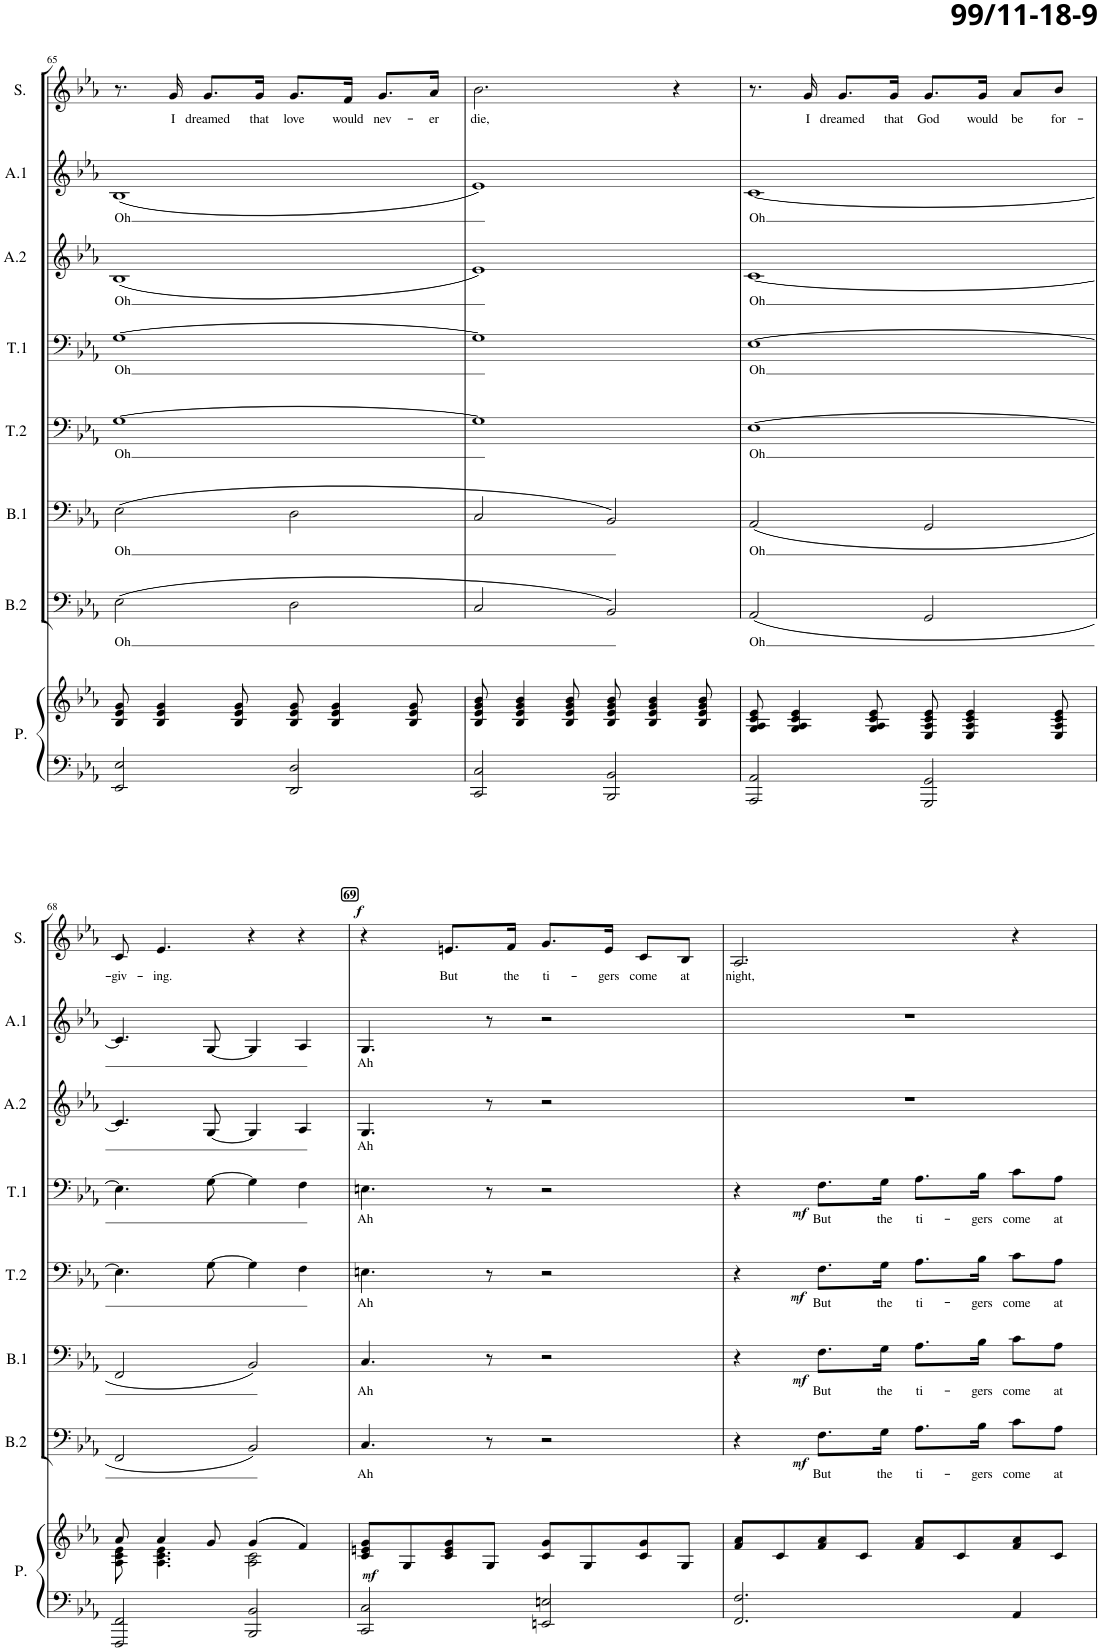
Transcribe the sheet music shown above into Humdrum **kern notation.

**kern	**kern	**dynam	**kern	**text	**dynam	**kern	**text	**dynam	**kern	**text	**dynam	**kern	**text	**dynam	**kern	**text	**kern	**text	**kern	**text	**dynam
*part8	*part8	*part8	*part7	*part7	*part7	*part6	*part6	*part6	*part5	*part5	*part5	*part4	*part4	*part4	*part3	*part3	*part2	*part2	*part1	*part1	*part1
*staff9	*staff8	*staff8/9	*staff7	*staff7	*staff7	*staff6	*staff6	*staff6	*staff5	*staff5	*staff5	*staff4	*staff4	*staff4	*staff3	*staff3	*staff2	*staff2	*staff1	*staff1	*staff1
*I"Piano	*	*	*I"Bass 2	*	*	*I"Bass 1	*	*	*I"Tenor 2	*	*	*I"Tenor 1	*	*	*I"Alto 2	*	*I"Alto 1	*	*I"Soprano	*	*
*I'P.	*	*	*I'B.2	*	*	*I'B.1	*	*	*I'T.2	*	*	*I'T.1	*	*	*I'A.2	*	*I'A.1	*	*I'S.	*	*
!!LO:PB:g=z
*clefF4	*clefG2	*	*clefF4	*	*	*clefF4	*	*	*clefF4	*	*	*clefF4	*	*	*clefG2	*	*clefG2	*	*clefG2	*	*
*k[b-e-a-]	*k[b-e-a-]	*	*k[b-e-a-]	*	*	*k[b-e-a-]	*	*	*k[b-e-a-]	*	*	*k[b-e-a-]	*	*	*k[b-e-a-]	*	*k[b-e-a-]	*	*k[b-e-a-]	*	*
*M4/4	*M4/4	*	*M4/4	*	*	*M4/4	*	*	*M4/4	*	*	*M4/4	*	*	*M4/4	*	*M4/4	*	*M4/4	*	*
=65	=65	=65	=65	=65	=65	=65	=65	=65	=65	=65	=65	=65	=65	=65	=65	=65	=65	=65	=65	=65	=65
!	!	!	!	!LO:LY:b	!	!	!LO:LY:b	!	!	!LO:LY:b	!	!	!LO:LY:b	!	!	!LO:LY:b	!	!LO:LY:b	!	!	!
2EE-/ 2E-/	8B-/ 8e-/ 8g/	.	(2E-\	Oh	.	(2E-\	Oh	.	[1G	Oh	.	[1G	Oh	.	(1B-	Oh	(1B-	Oh	8.r	.	.
.	4B-/ 4e-/ 4g/	.	.	.	.	.	.	.	.	.	.	.	.	.	.	.	.	.	.	.	.
!	!	!	!	!	!	!	!	!	!	!	!	!	!	!	!	!	!	!	!	!LO:LY:b	!
.	.	.	.	.	.	.	.	.	.	.	.	.	.	.	.	.	.	.	16g/	I	.
!	!	!	!	!	!	!	!	!	!	!	!	!	!	!	!	!	!	!	!	!LO:LY:b	!
.	.	.	.	.	.	.	.	.	.	.	.	.	.	.	.	.	.	.	8.g/L	dreamed	.
.	8B-/ 8e-/ 8g/	.	.	.	.	.	.	.	.	.	.	.	.	.	.	.	.	.	.	.	.
!	!	!	!	!	!	!	!	!	!	!	!	!	!	!	!	!	!	!	!	!LO:LY:b	!
.	.	.	.	.	.	.	.	.	.	.	.	.	.	.	.	.	.	.	16g/Jk	that	.
!	!	!	!	!	!	!	!	!	!	!	!	!	!	!	!	!	!	!	!	!LO:LY:b	!
2DD/ 2D/	8B-/ 8e-/ 8g/	.	2D\	.	.	2D\	.	.	.	.	.	.	.	.	.	.	.	.	8.g/L	love	.
.	4B-/ 4e-/ 4g/	.	.	.	.	.	.	.	.	.	.	.	.	.	.	.	.	.	.	.	.
!	!	!	!	!	!	!	!	!	!	!	!	!	!	!	!	!	!	!	!	!LO:LY:b	!
.	.	.	.	.	.	.	.	.	.	.	.	.	.	.	.	.	.	.	16f/Jk	would	.
!	!	!	!	!	!	!	!	!	!	!	!	!	!	!	!	!	!	!	!	!LO:LY:b	!
.	.	.	.	.	.	.	.	.	.	.	.	.	.	.	.	.	.	.	8.g/L	nev-	.
.	8B-/ 8e-/ 8g/	.	.	.	.	.	.	.	.	.	.	.	.	.	.	.	.	.	.	.	.
!	!	!	!	!	!	!	!	!	!	!	!	!	!	!	!	!	!	!	!	!LO:LY:b	!
.	.	.	.	.	.	.	.	.	.	.	.	.	.	.	.	.	.	.	16a-/Jk	-er	.
=66	=66	=66	=66	=66	=66	=66	=66	=66	=66	=66	=66	=66	=66	=66	=66	=66	=66	=66	=66	=66	=66
!	!	!	!	!	!	!	!	!	!	!	!	!	!	!	!	!	!	!	!	!LO:LY:b	!
2CC/ 2C/	8B-/ 8e-/ 8g/ 8b-/	.	2C/	.	.	2C/	.	.	1G]	.	.	1G]	.	.	1e-)	.	1e-)	.	2.b-\	die,	.
.	4B-/ 4e-/ 4g/ 4b-/	.	.	.	.	.	.	.	.	.	.	.	.	.	.	.	.	.	.	.	.
.	8B-/ 8e-/ 8g/ 8b-/	.	.	.	.	.	.	.	.	.	.	.	.	.	.	.	.	.	.	.	.
2BBB-/ 2BB-/	8B-/ 8e-/ 8g/ 8b-/	.	2BB-/)	.	.	2BB-/)	.	.	.	.	.	.	.	.	.	.	.	.	.	.	.
.	4B-/ 4e-/ 4g/ 4b-/	.	.	.	.	.	.	.	.	.	.	.	.	.	.	.	.	.	.	.	.
.	.	.	.	.	.	.	.	.	.	.	.	.	.	.	.	.	.	.	4r	.	.
.	8B-/ 8e-/ 8g/ 8b-/	.	.	.	.	.	.	.	.	.	.	.	.	.	.	.	.	.	.	.	.
=67	=67	=67	=67	=67	=67	=67	=67	=67	=67	=67	=67	=67	=67	=67	=67	=67	=67	=67	=67	=67	=67
!	!	!	!	!LO:LY:b	!	!	!LO:LY:b	!	!	!LO:LY:b	!	!	!LO:LY:b	!	!	!LO:LY:b	!	!LO:LY:b	!	!	!
2AAA-/ 2AA-/	8G/ 8A-/ 8c/ 8e-/	.	(2AA-/	Oh	.	(2AA-/	Oh	.	[1E-	Oh	.	[1E-	Oh	.	[1c	Oh	[1c	Oh	8.r	.	.
.	4G/ 4A-/ 4c/ 4e-/	.	.	.	.	.	.	.	.	.	.	.	.	.	.	.	.	.	.	.	.
!	!	!	!	!	!	!	!	!	!	!	!	!	!	!	!	!	!	!	!	!LO:LY:b	!
.	.	.	.	.	.	.	.	.	.	.	.	.	.	.	.	.	.	.	16g/	I	.
!	!	!	!	!	!	!	!	!	!	!	!	!	!	!	!	!	!	!	!	!LO:LY:b	!
.	.	.	.	.	.	.	.	.	.	.	.	.	.	.	.	.	.	.	8.g/L	dreamed	.
.	8G/ 8A-/ 8c/ 8e-/	.	.	.	.	.	.	.	.	.	.	.	.	.	.	.	.	.	.	.	.
!	!	!	!	!	!	!	!	!	!	!	!	!	!	!	!	!	!	!	!	!LO:LY:b	!
.	.	.	.	.	.	.	.	.	.	.	.	.	.	.	.	.	.	.	16g/Jk	that	.
!	!	!	!	!	!	!	!	!	!	!	!	!	!	!	!	!	!	!	!	!LO:LY:b	!
2GGG/ 2GG/	8E-/ 8A-/ 8c/ 8e-/	.	2GG/	.	.	2GG/	.	.	.	.	.	.	.	.	.	.	.	.	8.g/L	God	.
.	4E-/ 4A-/ 4c/ 4e-/	.	.	.	.	.	.	.	.	.	.	.	.	.	.	.	.	.	.	.	.
!	!	!	!	!	!	!	!	!	!	!	!	!	!	!	!	!	!	!	!	!LO:LY:b	!
.	.	.	.	.	.	.	.	.	.	.	.	.	.	.	.	.	.	.	16g/Jk	would	.
!	!	!	!	!	!	!	!	!	!	!	!	!	!	!	!	!	!	!	!	!LO:LY:b	!
.	.	.	.	.	.	.	.	.	.	.	.	.	.	.	.	.	.	.	8a-/L	be	.
!	!	!	!	!	!	!	!	!	!	!	!	!	!	!	!	!	!	!	!	!LO:LY:b	!
.	8E-/ 8A-/ 8c/ 8e-/	.	.	.	.	.	.	.	.	.	.	.	.	.	.	.	.	.	8b-/J	for-	.
!!LO:LB:g=z
=68	=68	=68	=68	=68	=68	=68	=68	=68	=68	=68	=68	=68	=68	=68	=68	=68	=68	=68	=68	=68	=68
*	*^	*	*	*	*	*	*	*	*	*	*	*	*	*	*	*	*	*	*	*	*
!	!	!	!	!	!	!	!	!	!	!	!	!	!	!	!	!	!	!	!	!	!LO:LY:b	!
2FFF/ 2FF/	8a-/	8A-\ 8c\ 8e-\	.	2FF/	.	.	2FF/	.	.	4.E-\]	.	.	4.E-\]	.	.	4.c/]	.	4.c/]	.	8c/	-giv-	.
!	!	!	!	!	!	!	!	!	!	!	!	!	!	!	!	!	!	!	!	!	!LO:LY:b	!
.	4a-/	4.A-\ 4.c\ 4.e-\	.	.	.	.	.	.	.	.	.	.	.	.	.	.	.	.	.	4.e-/	-ing.	.
.	8g/	.	.	.	.	.	.	.	.	[8G\	.	.	[8G\	.	.	[8G/	.	[8G/	.	.	.	.
2BBB-/ 2BB-/	((4g/	2A-\ 2c\	.	2BB-/)	.	.	2BB-/)	.	.	4G\]	.	.	4G\]	.	.	4G/]	.	4G/]	.	4r	.	.
.	4f/))	.	.	.	.	.	.	.	.	4F\	.	.	4F\	.	.	4A-/	.	4A-/	.	4r	.	.
*	*v	*v	*	*	*	*	*	*	*	*	*	*	*	*	*	*	*	*	*	*	*	*
!!LO:REH:place=s1:a:B:cj:t=69
=69	=69	=69	=69	=69	=69	=69	=69	=69	=69	=69	=69	=69	=69	=69	=69	=69	=69	=69	=69	=69	=69
!	!	!LO:DY:a=2	!	!LO:LY:b	!	!	!LO:LY:b	!	!	!LO:LY:b	!	!	!LO:LY:b	!	!	!LO:LY:b	!	!LO:LY:b	!	!	!LO:DY:a
2CC/ 2C/	8c/ 8en/ 8g/L	mf	4.C/	Ah	.	4.C/	Ah	.	4.En\	Ah	.	4.En\	Ah	.	4.G/	Ah	4.G/	Ah	4r	.	f
.	8G/	.	.	.	.	.	.	.	.	.	.	.	.	.	.	.	.	.	.	.	.
!	!	!	!	!	!	!	!	!	!	!	!	!	!	!	!	!	!	!	!	!LO:LY:b	!
.	8c/ 8e/ 8g/	.	.	.	.	.	.	.	.	.	.	.	.	.	.	.	.	.	8.en/L	But	.
.	8G/J	.	8r	.	.	8r	.	.	8r	.	.	8r	.	.	8r	.	8r	.	.	.	.
!	!	!	!	!	!	!	!	!	!	!	!	!	!	!	!	!	!	!	!	!LO:LY:b	!
.	.	.	.	.	.	.	.	.	.	.	.	.	.	.	.	.	.	.	16f/Jk	the	.
!	!	!	!	!	!	!	!	!	!	!	!	!	!	!	!	!	!	!	!	!LO:LY:b	!
2EEn/ 2En/	8c/ 8g/L	.	2r	.	.	2r	.	.	2r	.	.	2r	.	.	2r	.	2r	.	8.g/L	ti-	.
.	8G/	.	.	.	.	.	.	.	.	.	.	.	.	.	.	.	.	.	.	.	.
!	!	!	!	!	!	!	!	!	!	!	!	!	!	!	!	!	!	!	!	!LO:LY:b	!
.	.	.	.	.	.	.	.	.	.	.	.	.	.	.	.	.	.	.	16e/Jk	-gers	.
!	!	!	!	!	!	!	!	!	!	!	!	!	!	!	!	!	!	!	!	!LO:LY:b	!
.	8c/ 8g/	.	.	.	.	.	.	.	.	.	.	.	.	.	.	.	.	.	8c/L	come	.
!	!	!	!	!	!	!	!	!	!	!	!	!	!	!	!	!	!	!	!	!LO:LY:b	!
.	8G/J	.	.	.	.	.	.	.	.	.	.	.	.	.	.	.	.	.	8B-/J	at	.
=70	=70	=70	=70	=70	=70	=70	=70	=70	=70	=70	=70	=70	=70	=70	=70	=70	=70	=70	=70	=70	=70
!	!	!	!	!	!	!	!	!	!	!	!	!	!	!	!	!	!	!	!	!LO:LY:b	!
2.FF/ 2.F/	8f/ 8a-/L	.	4r	.	.	4r	.	.	4r	.	.	4r	.	.	1r	.	1r	.	2.A-/	night,	.
.	8c/	.	.	.	.	.	.	.	.	.	.	.	.	.	.	.	.	.	.	.	.
!	!	!	!	!LO:LY:b	!LO:DY:b	!	!LO:LY:b	!LO:DY:b	!	!LO:LY:b	!LO:DY:b	!	!LO:LY:b	!LO:DY:b	!	!	!	!	!	!	!
.	8f/ 8a-/	.	8.F\L	But	mf	8.F\L	But	mf	8.F\L	But	mf	8.F\L	But	mf	.	.	.	.	.	.	.
.	8c/J	.	.	.	.	.	.	.	.	.	.	.	.	.	.	.	.	.	.	.	.
!	!	!	!	!LO:LY:b	!	!	!LO:LY:b	!	!	!LO:LY:b	!	!	!LO:LY:b	!	!	!	!	!	!	!	!
.	.	.	16G\Jk	the	.	16G\Jk	the	.	16G\Jk	the	.	16G\Jk	the	.	.	.	.	.	.	.	.
!	!	!	!	!LO:LY:b	!	!	!LO:LY:b	!	!	!LO:LY:b	!	!	!LO:LY:b	!	!	!	!	!	!	!	!
.	8f/ 8a-/L	.	8.A-\L	ti-	.	8.A-\L	ti-	.	8.A-\L	ti-	.	8.A-\L	ti-	.	.	.	.	.	.	.	.
.	8c/	.	.	.	.	.	.	.	.	.	.	.	.	.	.	.	.	.	.	.	.
!	!	!	!	!LO:LY:b	!	!	!LO:LY:b	!	!	!LO:LY:b	!	!	!LO:LY:b	!	!	!	!	!	!	!	!
.	.	.	16B-\Jk	-gers	.	16B-\Jk	-gers	.	16B-\Jk	-gers	.	16B-\Jk	-gers	.	.	.	.	.	.	.	.
!	!	!	!	!LO:LY:b	!	!	!LO:LY:b	!	!	!LO:LY:b	!	!	!LO:LY:b	!	!	!	!	!	!	!	!
4AA-/	8f/ 8a-/	.	8c\L	come	.	8c\L	come	.	8c\L	come	.	8c\L	come	.	.	.	.	.	4r	.	.
!	!	!	!	!LO:LY:b	!	!	!LO:LY:b	!	!	!LO:LY:b	!	!	!LO:LY:b	!	!	!	!	!	!	!	!
.	8c/J	.	8A-\J	at	.	8A-\J	at	.	8A-\J	at	.	8A-\J	at	.	.	.	.	.	.	.	.
=	=	=	=	=	=	=	=	=	=	=	=	=	=	=	=	=	=	=	=	=	=
*-	*-	*-	*-	*-	*-	*-	*-	*-	*-	*-	*-	*-	*-	*-	*-	*-	*-	*-	*-	*-	*-
